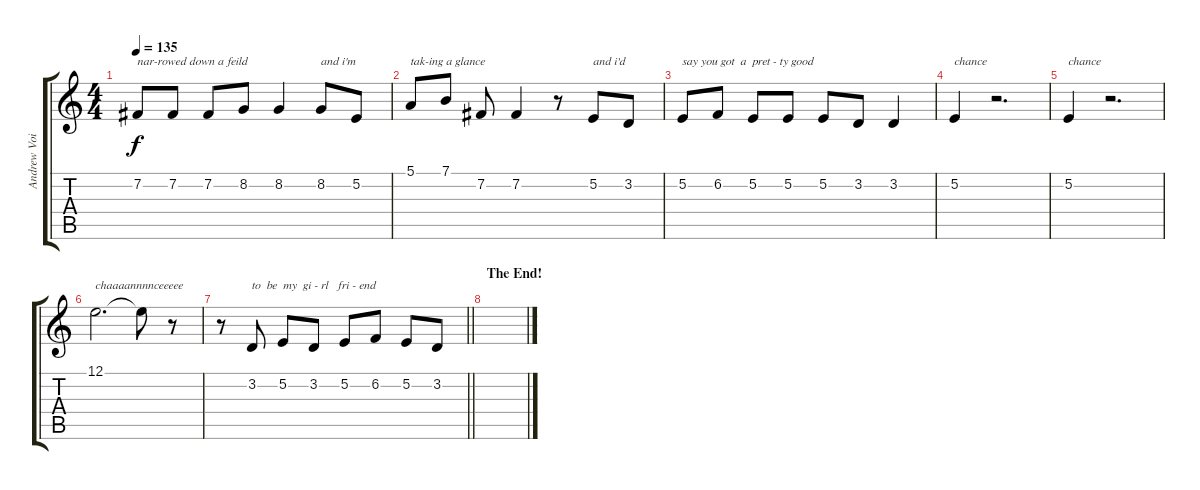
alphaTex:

\track ("Andrew Voice" "Andrew Voi") {instrument synthvoice}
\staff {score tabs}
\tuning (E4 B3 G3 D3 A2 E2) {hide}
\ts (4 4)
\tempo 135
\clef g2
\ks c
7.2.8{txt "nar-rowed down a feild" dy f} 7.2.8 7.2.8 8.2.8 8.2.4 8.2.8{txt "and i'm"} 5.2.8 |
5.1.8{txt "tak-ing a glance"} 7.1.8 7.2.8 7.2.4 r.8 5.2.8{txt "and i'd"} 3.2.8 |
5.2.8{txt "say you got  a  pret - ty good "} 6.2.8 5.2.8 5.2.8 5.2.8 3.2.8 3.2.4 |
5.2.4{txt "chance"} r.2{d} |
5.2.4{txt "chance"} r.2{d} |
12.1.2{d txt "chaaaannnnceeeee"} 12.1{t}.8 r.8 |
\barLineRight lightlight
r.8 3.2.8{txt "to  be  my  gi - rl   fri - end"} 5.2.8 3.2.8 5.2.8 6.2.8 5.2.8 3.2.8 |
\section ("" "The End!")
